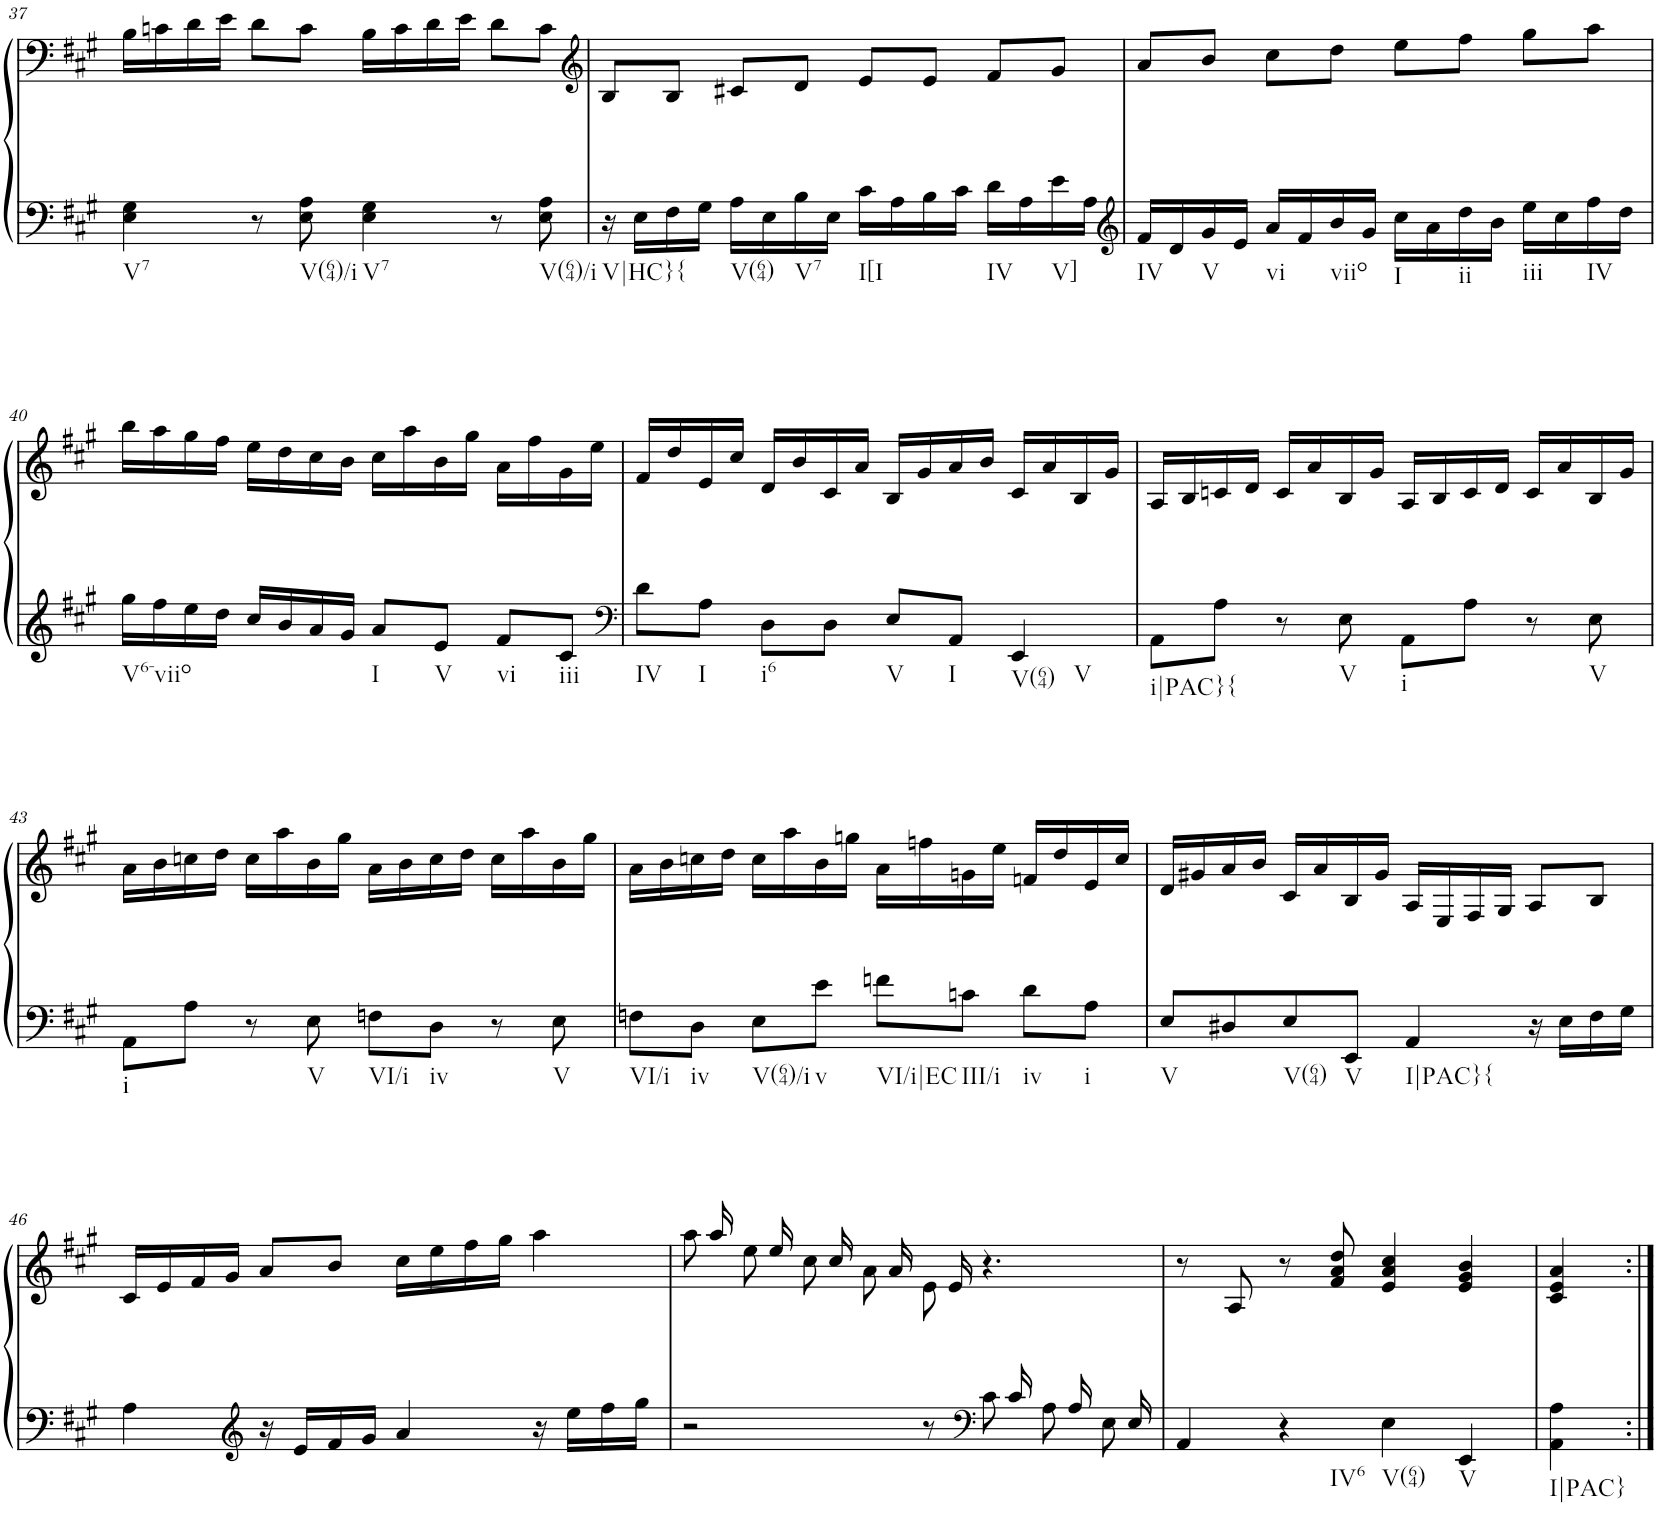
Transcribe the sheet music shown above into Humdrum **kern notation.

**kern	**kern
*part1	*part1
*staff2	*staff1
*I"Piano	*
*I'Pno.	*
!!LO:PB:g=z
*clefF4	*clefF4
*k[f#c#g#]	*k[f#c#g#]
*M4/4	*M4/4
*met(c)	*met(c)
=37	=37
!LO:TX:b:t=V7	!
4E\ 4G#\	16B\LL
.	16cn\
.	16d\
.	16e\JJ
8r	8d\L
!LO:TX:b:t=V(64)/i	!
8E\ 8A\	8c\J
!LO:TX:b:t=V7	!
4E\ 4G#\	16B\LL
.	16c\
.	16d\
.	16e\JJ
8r	8d\L
!LO:TX:b:t=V(64)/i	!
8E\ 8A\	8c\J
=38	=38
*	*clefG2
!LO:TX:b:t=V|HC}{	!
16r	8B/L
16E\LL	.
16F#\	8B/J
16G#\JJ	.
!LO:TX:b:t=V(64)	!
16A\LL	8c#X/L
16E\	.
!LO:TX:b:t=V7	!
16B\	8d/J
16E\JJ	.
!LO:TX:b:t=I[I	!
16c#\LL	8e/L
16A\	.
16B\	8e/J
16c#\JJ	.
!LO:TX:b:t=IV	!
16d\LL	8f#/L
16A\	.
!LO:TX:b:t=V]	!
16e\	8g#/J
16A\JJ	.
=39	=39
*clefG2	*
!LO:TX:b:t=IV	!
16f#/LL	8a/L
16d/	.
!LO:TX:b:t=V	!
16g#/	8b/J
16e/JJ	.
!LO:TX:b:t=vi	!
16a/LL	8cc#\L
16f#/	.
!LO:TX:b:t=viio	!
16b/	8dd\J
16g#/JJ	.
!LO:TX:b:t=I	!
16cc#\LL	8ee\L
16a\	.
!LO:TX:b:t=ii	!
16dd\	8ff#\J
16b\JJ	.
!LO:TX:b:t=iii	!
16ee\LL	8gg#\L
16cc#\	.
!LO:TX:b:t=IV	!
16ff#\	8aa\J
16dd\JJ	.
!!LO:LB:g=z
=40	=40
!LO:TX:b:t=V6-viio	!
16gg#\LL	16bb\LL
16ff#\	16aa\
16ee\	16gg#\
16dd\JJ	16ff#\JJ
16cc#/LL	16ee\LL
16b/	16dd\
16a/	16cc#\
16g#/JJ	16b\JJ
!LO:TX:b:t=I	!
8a/L	16cc#\LL
.	16aa\
!LO:TX:b:t=V	!
8e/J	16b\
.	16gg#\JJ
!LO:TX:b:t=vi	!
8f#/L	16a\LL
.	16ff#\
!LO:TX:b:t=iii	!
8c#/J	16g#\
.	16ee\JJ
=41	=41
*clefF4	*
!LO:TX:b:t=IV	!
8d\L	16f#/LL
.	16dd/
!LO:TX:b:t=I	!
8A\J	16e/
.	16cc#/JJ
!LO:TX:b:t=i6	!
8D\L	16d/LL
.	16b/
8D\J	16c#/
.	16a/JJ
!LO:TX:b:t=V	!
8E/L	16B/LL
.	16g#/
!LO:TX:b:t=I	!
8AA/J	16a/
.	16b/JJ
!LO:TX:b:t=V(64)	!
!LO:TX:b:t=V	!
4EE/	16c#/LL
.	16a/
.	16B/
.	16g#/JJ
=42	=42
!LO:TX:b:t=i|PAC}{	!
8AA\L	16A/LL
.	16B/
8A\J	16cn/
.	16d/JJ
8r	16c/LL
.	16a/
!LO:TX:b:t=V	!
8E\	16B/
.	16g#/JJ
!LO:TX:b:t=i	!
8AA\L	16A/LL
.	16B/
8A\J	16c/
.	16d/JJ
8r	16c/LL
.	16a/
!LO:TX:b:t=V	!
8E\	16B/
.	16g#/JJ
!!LO:LB:g=z
=43	=43
!LO:TX:b:t=i	!
8AA\L	16a\LL
.	16b\
8A\J	16ccn\
.	16dd\JJ
8r	16cc\LL
.	16aa\
!LO:TX:b:t=V	!
8E\	16b\
.	16gg#\JJ
!LO:TX:b:t=VI/i	!
8Fn\L	16a\LL
.	16b\
!LO:TX:b:t=iv	!
8D\J	16cc\
.	16dd\JJ
8r	16cc\LL
.	16aa\
!LO:TX:b:t=V	!
8E\	16b\
.	16gg#\JJ
=44	=44
!LO:TX:b:t=VI/i	!
8Fn\L	16a\LL
.	16b\
!LO:TX:b:t=iv	!
8D\J	16ccn\
.	16dd\JJ
!LO:TX:b:t=V(64)/i	!
8E\L	16cc\LL
.	16aa\
!LO:TX:b:t=v	!
8e\J	16b\
.	16ggn\JJ
!LO:TX:b:t=VI/i|EC	!
8fn\L	16a\LL
.	16ffn\
!LO:TX:b:t=III/i	!
8cn\J	16gn\
.	16ee\JJ
!LO:TX:b:t=iv	!
8d\L	16fn/LL
.	16dd/
!LO:TX:b:t=i	!
8A\J	16e/
.	16cc/JJ
=45	=45
!LO:TX:b:t=V	!
8E/L	16d/LL
.	16g#X/
8D#X/	16a/
.	16b/JJ
!LO:TX:b:t=V(64)	!
8E/	16c#/LL
.	16a/
!LO:TX:b:t=V	!
8EE/J	16B/
.	16g#/JJ
!LO:TX:b:t=I|PAC}{	!
4AA/	16A/LL
.	16E/
.	16F#/
.	16G#/JJ
16r	8A/L
16E\LL	.
16F#\	8B/J
16G#\JJ	.
!!LO:LB:g=z
=46	=46
4A\	16c#/LL
.	16e/
.	16f#/
.	16g#/JJ
*clefG2	*
16r	8a/L
16e/LL	.
16f#/	8b/J
16g#/JJ	.
4a/	16cc#\LL
.	16ee\
.	16ff#\
.	16gg#\JJ
16r	4aa\
16ee\LL	.
16ff#\	.
16gg#\JJ	.
=47	=47
*^	*^
2r	8.ryy	8aa\	16ryy
.	.	.	16aa/
.	.	8ee\	16ryy
*v	*v	*	*
.	.	16ee/
.	8cc#\	16ryy
.	.	16cc#/
.	8a\	16ryy
.	.	16a/
8r	8e\	16ryy
.	.	16e/
*clefF4	*	*
8c#\	4.r	4.ryy
*^	*	*
.	16c#/	.	.
8A\	16ryy	.	.
.	16A/	.	.
8E\	16ryy	.	.
.	16E/	.	.
*v	*v	*	*
*	*v	*v
=48	=48
4AA/	8r
.	8A/
!LO:TX:b:t=IV6	!
4r	8r
.	8f#/ 8a/ 8dd/
!LO:TX:b:t=V(64)	!
4E\	4e/ 4a/ 4cc#/
!LO:TX:b:t=V	!
4EE/	4e/ 4g#/ 4b/
=49	=49
!LO:TX:b:t=I|PAC}	!
4AA\ 4A\	4c#/ 4e/ 4a/
=:|!	=:|!
*-	*-
